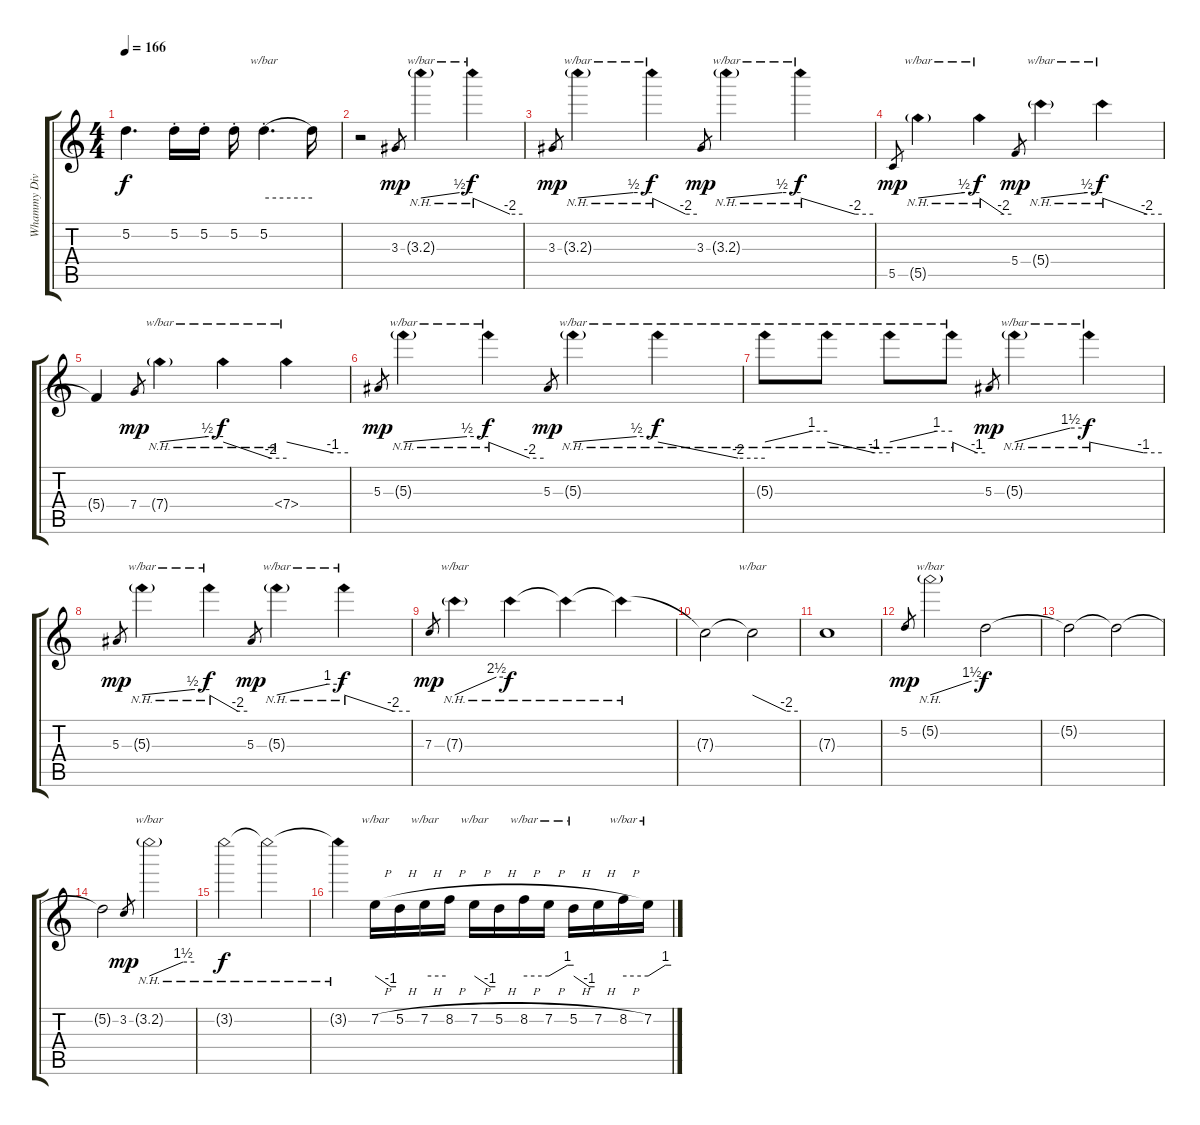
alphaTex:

\track ("Whammy Dives" "Whammy Div") {instrument distortionguitar}
\staff {score tabs}
\tuning (D4 A3 F3 C3 G2 D2) {hide}
\ts (4 4)
\tempo 166
\clef g2
\ks c
5.2{t}.4{d dy f} 5.2{st}.16 5.2{st}.16 5.2{st}.16 5.2{st}.4{d tbe (hold default 0 0 60 0)} 5.2{t}.16 |
r.2 3.3.8{gr dy mp} 3.3{nh g}.4{tbe (custom default 0 0 45 2 60 2)} 3.3{nh t}.4{tbe (custom default 0 0 45 -8 60 -8) dy f} |
3.3.8{gr dy mp} 3.3{nh g}.4{tbe (custom default 0 0 45 2 60 2)} 3.3{nh t}.4{tbe (custom default 0 0 45 -8 60 -8) dy f} 3.3.8{gr dy mp} 3.3{nh g}.4{tbe (custom default 0 0 45 2 60 2)} 3.3{nh t}.4{tbe (custom default 0 0 45 -8 60 -8) dy f} |
5.5.8{gr dy mp} 5.5{nh g}.4{tbe (custom default 0 0 45 2 60 2)} 5.5{nh t}.4{tbe (custom default 0 0 45 -8 60 -8) dy f} 5.4.8{gr dy mp} 5.4{nh g}.4{tbe (custom default 0 0 45 2 60 2)} 5.4{nh t}.4{tbe (custom default 0 0 45 -8 60 -8) dy f} |
5.4{t}.4 7.4.8{gr dy mp} 7.4{nh g}.4{tbe (custom default 0 0 45 2 60 2)} 7.4{nh t}.4{tbe (custom default 0 0 45 -8 60 -8) dy f} 7.4{nh}.4{tbe (custom default 0 0 45 -4 60 -4)} |
5.3.8{gr dy mp} 5.3{nh g}.4{tbe (custom default 0 0 45 2 60 2)} 5.3{nh t}.4{tbe (custom default 0 0 45 -8 60 -8) dy f} 5.3.8{gr dy mp} 5.3{nh g}.4{tbe (custom default 0 0 45 2 60 2)} 5.3{nh t}.4{tbe (custom default 0 0 45 -8 60 -8) dy f} |
5.3{nh t}.8{tbe (custom default 0 0 45 4 60 4)} 5.3{nh t}.8{tbe (custom default 0 0 45 -4 60 -4)} 5.3{nh t}.8{tbe (custom default 0 0 45 4 60 4)} 5.3{nh t}.8{tbe (custom default 0 0 45 -4 60 -4)} 5.3.8{gr dy mp} 5.3{nh g}.4{tbe (custom default 0 0 45 6 60 6)} 5.3{nh t}.4{tbe (custom default 0 0 45 -4 60 -4) dy f} |
5.3.8{gr dy mp} 5.3{nh g}.4{tbe (custom default 0 0 45 2 60 2)} 5.3{nh t}.4{tbe (custom default 0 0 45 -8 60 -8) dy f} 5.3.8{gr dy mp} 5.3{nh g}.4{tbe (custom default 0 0 45 4 60 4)} 5.3{nh t}.4{tbe (custom default 0 0 45 -8 60 -8) dy f} |
7.3.8{gr dy mp} 7.3{nh g}.4{tbe (custom default 0 0 45 10 60 10)} 7.3{nh t}.4{dy f} 7.3{nh t}.4 7.3{nh t}.4 |
7.3{t}.2 7.3{t}.2{tbe (custom default 0 0 45 -8 60 -8)} |
7.3{t}.1 |
5.2.8{gr dy mp} 5.2{nh g}.2{tbe (custom default 0 0 45 6 60 6)} 5.2{t}.2{dy f} |
5.2{t}.2 5.2{t}.2 |
5.2{t}.2 3.2.8{gr dy mp} 3.2{nh g}.2{tbe (custom default 0 0 45 6 60 6)} |
3.2{nh t}.2{dy f} 3.2{nh t}.2 |
3.2{nh t}.4 7.2{h}.16{tbe (custom default 0 0 45 -4 60 -4)} 5.2{h}.16 7.2{h}.16{tbe (hold default 0 0 60 0)} 8.2{h}.16 7.2{h}.16{tbe (custom default 0 0 45 -4 60 -4)} 5.2{h}.16 8.2{h}.16{tbe (hold default 0 0 60 0)} 7.2{h}.16{tbe (custom default 0 0 45 4 60 4)} 5.2{h}.16{tbe (custom default 0 0 45 -4 60 -4)} 7.2{h}.16 8.2{h}.16{tbe (hold default 0 0 60 0)} 7.2{h}.16{tbe (custom default 0 0 45 4 60 4)}
